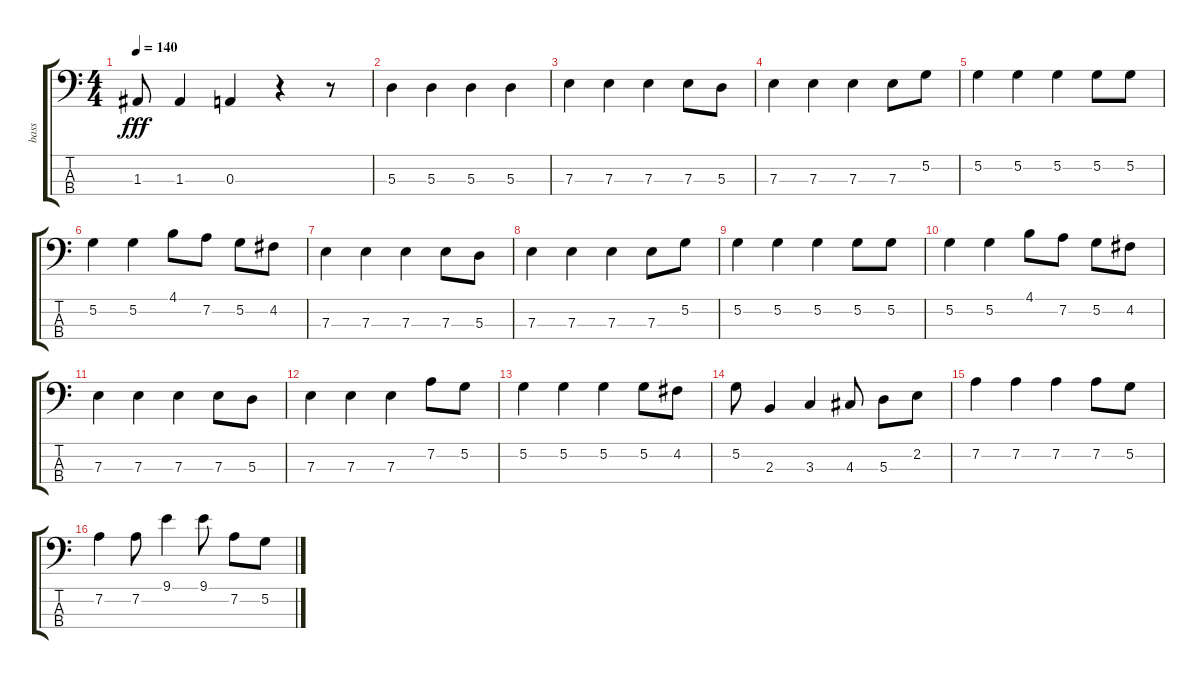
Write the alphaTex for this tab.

\track ("bass" "bass") {instrument electricbasspick}
\staff {score tabs}
\tuning (G2 D2 A1 E1) {hide}
\ts (4 4)
\tempo 140
\clef f4
\ks c
1.3.8{dy fff} 1.3.4 0.3.4 r.4 r.8 |
5.3.4 5.3.4 5.3.4 5.3.4 |
7.3.4 7.3.4 7.3.4 7.3.8 5.3.8 |
7.3.4 7.3.4 7.3.4 7.3.8 5.2.8 |
5.2.4 5.2.4 5.2.4 5.2.8 5.2.8 |
5.2.4 5.2.4 4.1.8 7.2.8 5.2.8 4.2.8 |
7.3.4 7.3.4 7.3.4 7.3.8 5.3.8 |
7.3.4 7.3.4 7.3.4 7.3.8 5.2.8 |
5.2.4 5.2.4 5.2.4 5.2.8 5.2.8 |
5.2.4 5.2.4 4.1.8 7.2.8 5.2.8 4.2.8 |
7.3.4 7.3.4 7.3.4 7.3.8 5.3.8 |
7.3.4 7.3.4 7.3.4 7.2.8 5.2.8 |
5.2.4 5.2.4 5.2.4 5.2.8 4.2.8 |
5.2.8 2.3.4 3.3.4 4.3.8 5.3.8 2.2.8 |
7.2.4 7.2.4 7.2.4 7.2.8 5.2.8 |
7.2.4 7.2.8 9.1.4 9.1.8 7.2.8 5.2.8
